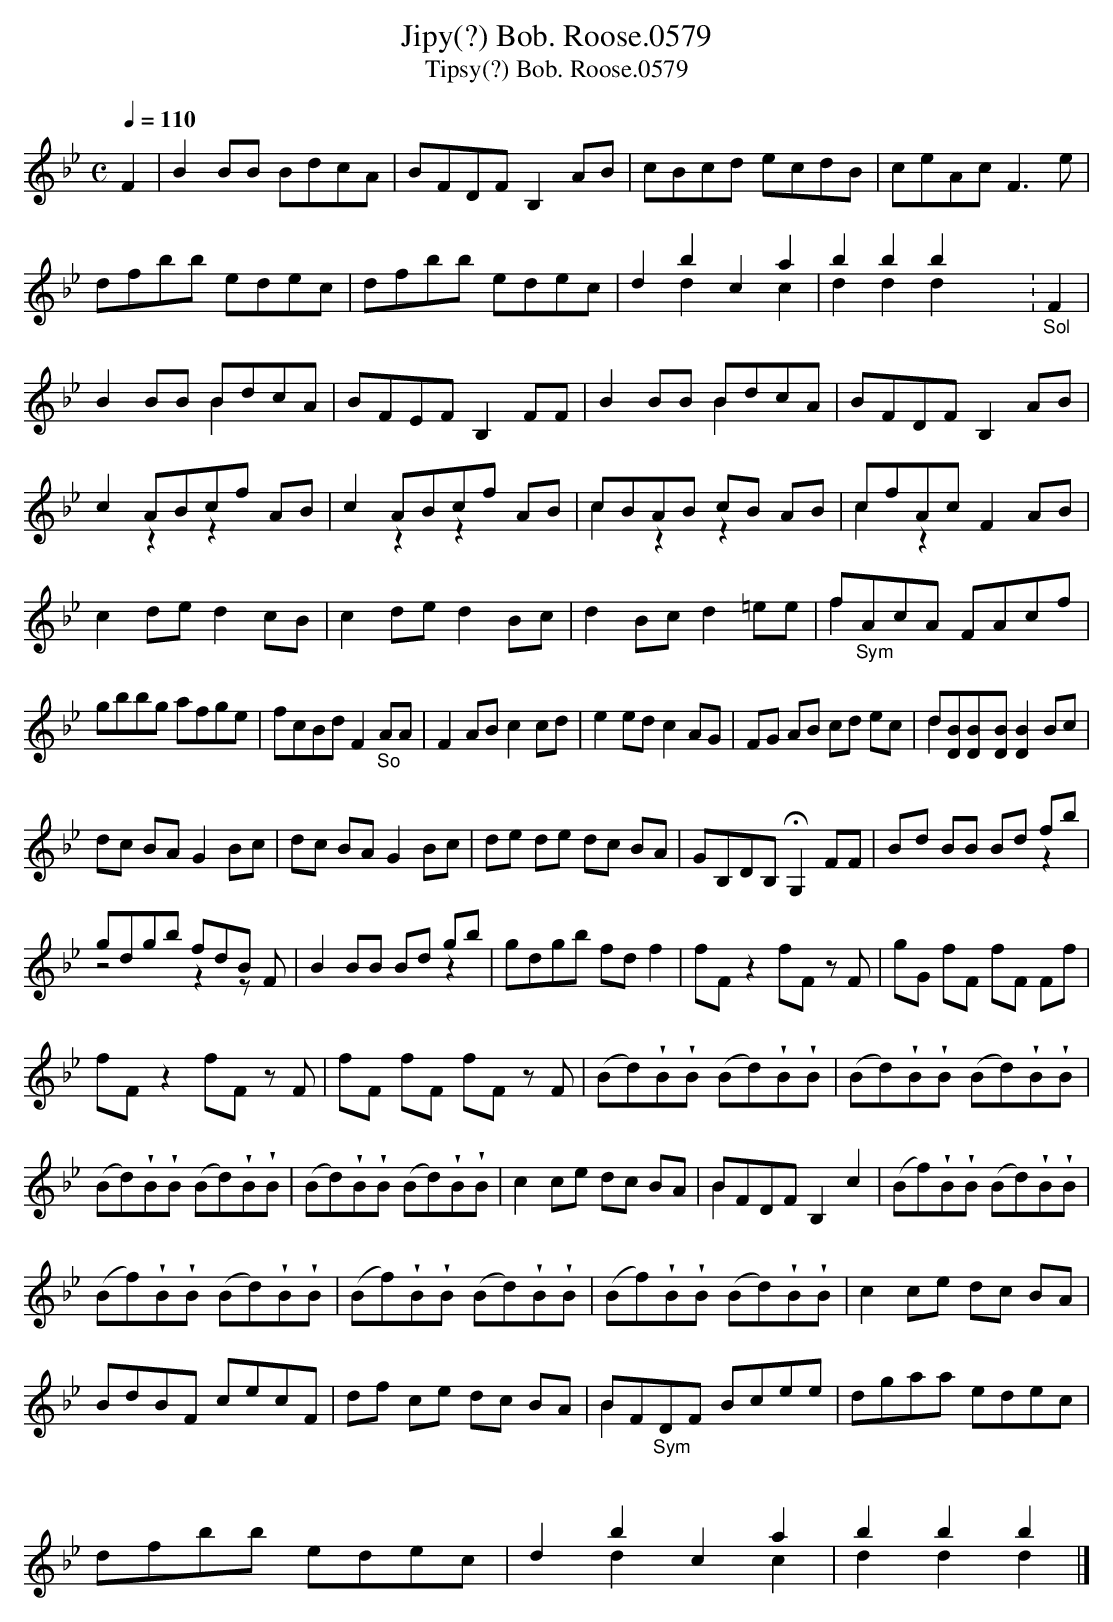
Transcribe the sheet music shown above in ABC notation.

X:1
T:Jipy(?) Bob. Roose.0579
T:Tipsy(?) Bob. Roose.0579
M:C
L:1/8
Q:1/4=110
K:Bb
F2| B2BB BdcA | BFDF B,2 AB | cBcd ecdB | ceAc F3e |
dfbb edec | dfbb edec | d2b2 c2a2 & x2d2 x2c2 | b2b2b2x4&d2d2d2.|\\ %barline as MS
"_Sol"F2 |
B2BB BdcA&x4B2x2 | BFEF B,2FF | B2BB BdcA&x4B2xx| BFDF B,2AB |
c2 ABcf AB &x2 z2z2x2 |c2 ABcf AB &x2 z2z2x2 |cBAB cB AB & c2z2z2x2 | cfAc F2 AB & c2z2 x4 |
c2de d2cB | c2de d2Bc | d2Bc d2=ee | f"_Sym"AcA FAcf & f2x2 x4 |
gbbg afge | fcBd F2"_So"AA | F2AB c2cd | e2ed c2AG | FG AB cd ec | d[BD][BD][BD] [BD]2Bc&d2x6|
dc BA G2 Bc |dc BA G2 Bc | de de dc BA | GB,DB, !fermata!G,2 FF | Bd BB Bd fb & x6z2 |
gdgb fdB F & z4z2zx2 |B2BB Bd gb & x4x2z2 | gdgb fd f2 | fF z2 fF z F | gG fF fF Ff |
fF z2 fF z F | fF fF fF z F | (Bd)!wedge!B!wedge!B (Bd)!wedge!B!wedge!B | (Bd)!wedge!B!wedge!B (Bd)!wedge!B!wedge!B |
(Bd)!wedge!B!wedge!B (Bd)!wedge!B!wedge!B | (Bd)!wedge!B!wedge!B (Bd)!wedge!B!wedge!B |\\
c2 ce dc BA | BFDF B,2c2 & B2x2x4 | (Bf)!wedge!B!wedge!B (Bd)!wedge!B!wedge!B |
(Bf)!wedge!B!wedge!B (Bd)!wedge!B!wedge!B | (Bf)!wedge!B!wedge!B (Bd)!wedge!B!wedge!B |\\
(Bf)!wedge!B!wedge!B (Bd)!wedge!B!wedge!B | c2ce dc BA |
BdBF cecF | df ce dc BA |BF"_Sym"DF Bcee & B2x2x4 | dgaa edec |
dfbb edec | d2b2 c2a2 & x2d2x2c2 | b2b2b2 & d2d2d2 |]
